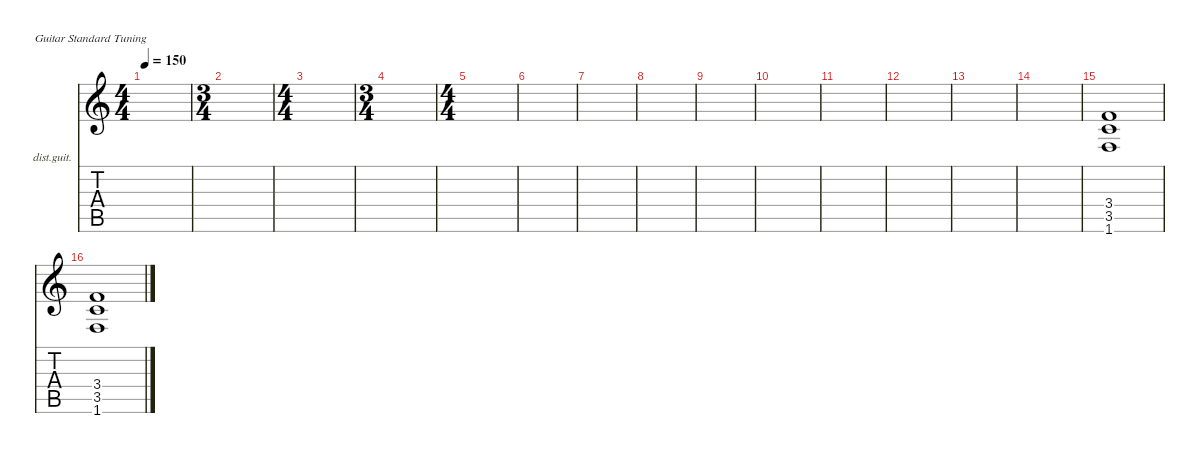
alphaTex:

\defaultSystemsLayout 4
\hideDynamics
\bracketExtendMode nobrackets
\firstSystemTrackNameOrientation horizontal
\otherSystemsTrackNameOrientation horizontal
\track ("Distortion Guitar" "dist.guit.") {instrument distortionguitar}
\staff {score tabs}
\tuning (E4 B3 G3 D3 A2 E2)
\ts (4 4)
\tempo 150
\clef g2
\ks c
|
\ts (3 4)
\beaming (8 2 2 2)
|
\ts (4 4)
\beaming (8 2 2 2 2)
|
\ts (3 4)
\beaming (8 2 2 2)
|
\ts (4 4)
\beaming (8 2 2 2 2)
|
|
|
|
|
|
|
|
|
|
(3.4 1.6 3.5).1 |
(1.6 3.5 3.4).1
